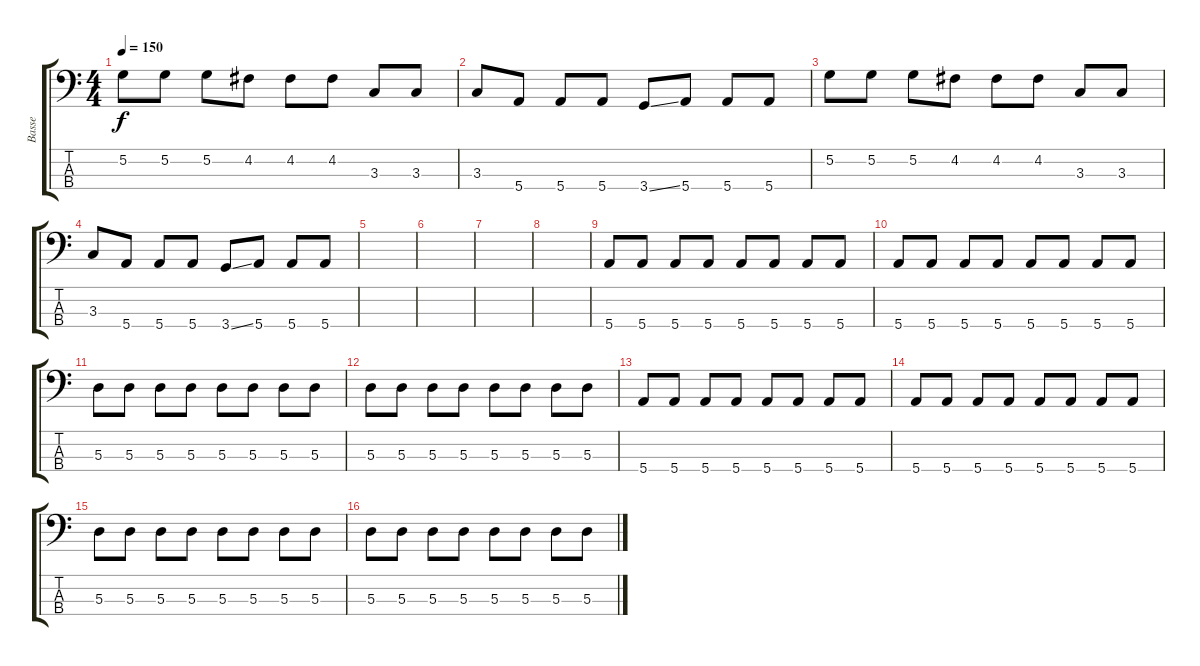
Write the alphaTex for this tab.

\track ("Basse" "Basse") {instrument acousticguitarnylon}
\staff {score tabs}
\tuning (G2 D2 A1 E1) {hide}
\ts (4 4)
\tempo 150
\clef f4
\ks c
5.2.8{dy f} 5.2.8 5.2.8 4.2.8 4.2.8 4.2.8 3.3.8 3.3.8 |
3.3.8 5.4.8 5.4.8 5.4.8 3.4{ss}.8 5.4.8 5.4.8 5.4.8 |
5.2.8 5.2.8 5.2.8 4.2.8 4.2.8 4.2.8 3.3.8 3.3.8 |
3.3.8 5.4.8 5.4.8 5.4.8 3.4{ss}.8 5.4.8 5.4.8 5.4.8 |
|
|
|
|
5.4.8 5.4.8 5.4.8 5.4.8 5.4.8 5.4.8 5.4.8 5.4.8 |
5.4.8 5.4.8 5.4.8 5.4.8 5.4.8 5.4.8 5.4.8 5.4.8 |
5.3.8 5.3.8 5.3.8 5.3.8 5.3.8 5.3.8 5.3.8 5.3.8 |
5.3.8 5.3.8 5.3.8 5.3.8 5.3.8 5.3.8 5.3.8 5.3.8 |
5.4.8 5.4.8 5.4.8 5.4.8 5.4.8 5.4.8 5.4.8 5.4.8 |
5.4.8 5.4.8 5.4.8 5.4.8 5.4.8 5.4.8 5.4.8 5.4.8 |
5.3.8 5.3.8 5.3.8 5.3.8 5.3.8 5.3.8 5.3.8 5.3.8 |
5.3.8 5.3.8 5.3.8 5.3.8 5.3.8 5.3.8 5.3.8 5.3.8
